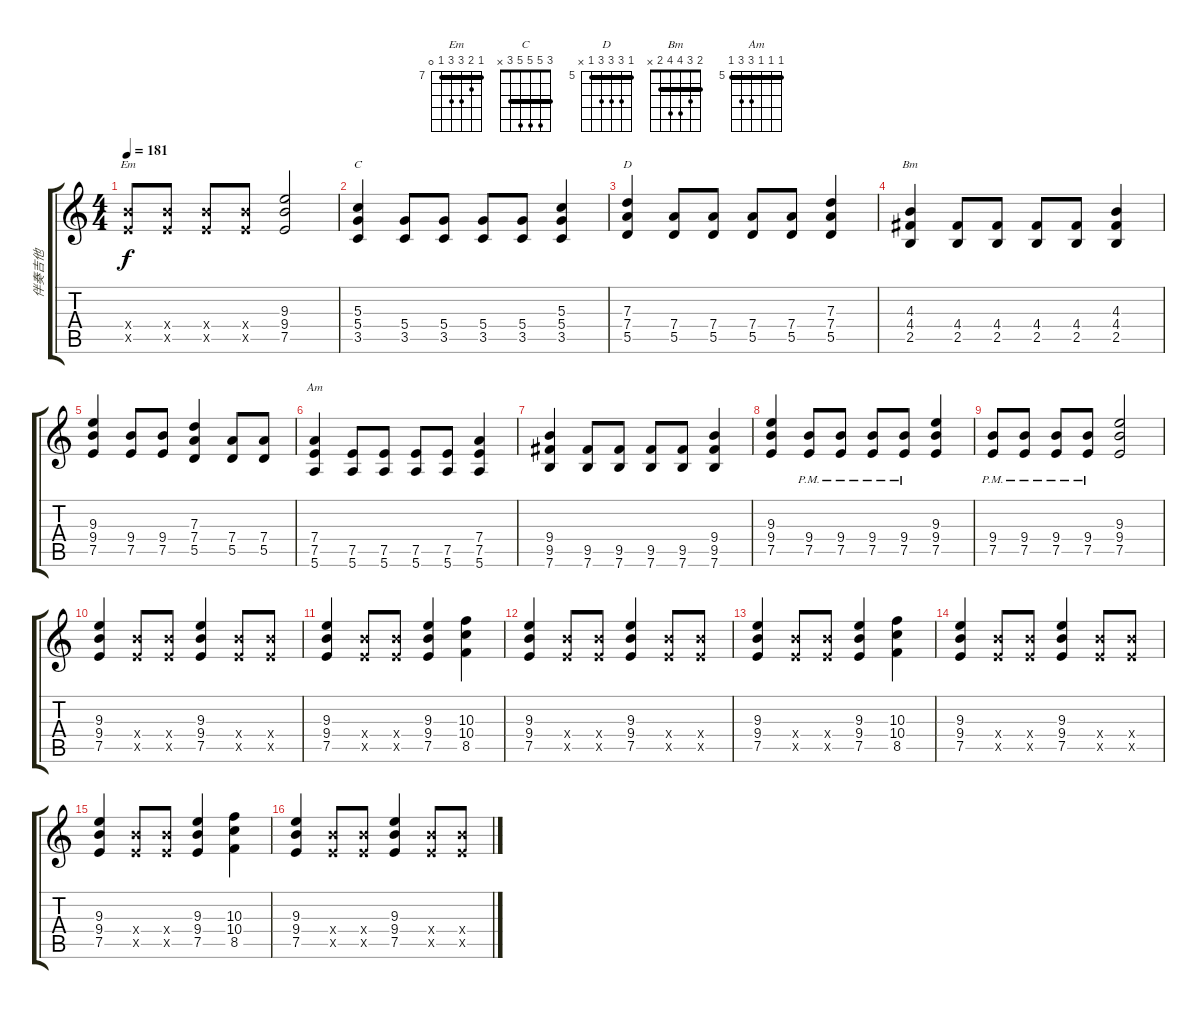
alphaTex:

\track ("伴奏吉他" "伴奏吉他") {instrument overdrivenguitar}
\staff {score tabs}
\tuning (E4 B3 G3 D3 A2 E2) {hide}
\chord ("Em" 7 8 9 9 7 0) {firstfret 7 barre 7}
\chord ("C" 3 5 5 5 3 x) {barre 3}
\chord ("D" 5 7 7 7 5 x) {firstfret 5 barre 5}
\chord ("Bm" 2 3 4 4 2 x) {barre 2}
\chord ("Am" 5 5 5 7 7 5) {firstfret 5 barre 5}
\ts (4 4)
\tempo 181
\clef g2
\ks c
(9.4{x} 7.5{x}).8{ch "Em" dy f} (9.4{x} 7.5{x}).8 (9.4{x} 7.5{x}).8 (9.4{x} 7.5{x}).8 (9.3 9.4 7.5).2 |
(5.3 5.4 3.5).4{ch "C"} (5.4 3.5).8 (5.4 3.5).8 (5.4 3.5).8 (5.4 3.5).8 (5.3 5.4 3.5).4 |
(7.3 7.4 5.5).4{ch "D"} (7.4 5.5).8 (7.4 5.5).8 (7.4 5.5).8 (7.4 5.5).8 (7.3 7.4 5.5).4 |
(4.3 4.4 2.5).4{ch "Bm"} (4.4 2.5).8 (4.4 2.5).8 (4.4 2.5).8 (4.4 2.5).8 (4.3 4.4 2.5).4 |
(9.3 9.4 7.5).4 (9.4 7.5).8 (9.4 7.5).8 (7.3 7.4 5.5).4 (7.4 5.5).8 (7.4 5.5).8 |
(7.4 7.5 5.6).4{ch "Am"} (7.5 5.6).8 (7.5 5.6).8 (7.5 5.6).8 (7.5 5.6).8 (7.4 7.5 5.6).4 |
(9.4 9.5 7.6).4 (9.5 7.6).8 (9.5 7.6).8 (9.5 7.6).8 (9.5 7.6).8 (9.4 9.5 7.6).4 |
(9.3 9.4 7.5).4 (9.4{pm} 7.5{pm}).8 (9.4{pm} 7.5{pm}).8 (9.4{pm} 7.5{pm}).8 (9.4{pm} 7.5{pm}).8 (9.3 9.4 7.5).4 |
(9.4{pm} 7.5{pm}).8 (9.4{pm} 7.5{pm}).8 (9.4{pm} 7.5{pm}).8 (9.4{pm} 7.5{pm}).8 (9.3 9.4 7.5).2 |
(9.3 9.4 7.5).4 (9.4{x} 7.5{x}).8 (9.4{x} 7.5{x}).8 (9.3 9.4 7.5).4 (9.4{x} 7.5{x}).8 (9.4{x} 7.5{x}).8 |
(9.3 9.4 7.5).4 (9.4{x} 7.5{x}).8 (9.4{x} 7.5{x}).8 (9.3 9.4 7.5).4 (10.3 10.4 8.5).4 |
(9.3 9.4 7.5).4 (9.4{x} 7.5{x}).8 (9.4{x} 7.5{x}).8 (9.3 9.4 7.5).4 (9.4{x} 7.5{x}).8 (9.4{x} 7.5{x}).8 |
(9.3 9.4 7.5).4 (9.4{x} 7.5{x}).8 (9.4{x} 7.5{x}).8 (9.3 9.4 7.5).4 (10.3 10.4 8.5).4 |
(9.3 9.4 7.5).4 (9.4{x} 7.5{x}).8 (9.4{x} 7.5{x}).8 (9.3 9.4 7.5).4 (9.4{x} 7.5{x}).8 (9.4{x} 7.5{x}).8 |
(9.3 9.4 7.5).4 (9.4{x} 7.5{x}).8 (9.4{x} 7.5{x}).8 (9.3 9.4 7.5).4 (10.3 10.4 8.5).4 |
(9.3 9.4 7.5).4 (9.4{x} 7.5{x}).8 (9.4{x} 7.5{x}).8 (9.3 9.4 7.5).4 (9.4{x} 7.5{x}).8 (9.4{x} 7.5{x}).8
